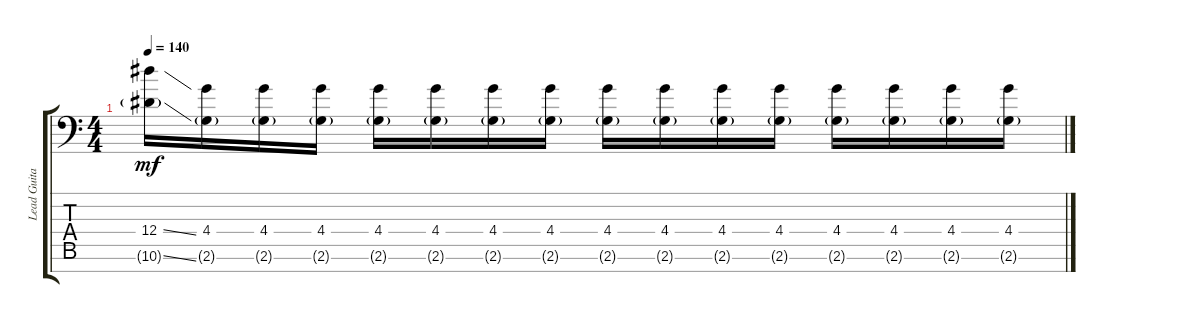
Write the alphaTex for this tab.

\track ("Lead Guitar #2" "Lead Guita") {instrument electricguitarjazz}
\staff {score tabs}
\tuning (Eb4 Bb3 F3 Eb3 Bb2 F2 Ab1) {hide}
\ts (4 4)
\tempo 140
\clef f4
\ks c
(12.4{ss} 10.6{ss g}).16{dy mf} (4.4 2.6{g}).16 (4.4 2.6{g}).16 (4.4 2.6{g}).16 (4.4 2.6{g}).16 (4.4 2.6{g}).16 (4.4 2.6{g}).16 (4.4 2.6{g}).16 (4.4 2.6{g}).16 (4.4 2.6{g}).16 (4.4 2.6{g}).16 (4.4 2.6{g}).16 (4.4 2.6{g}).16 (4.4 2.6{g}).16 (4.4 2.6{g}).16 (4.4 2.6{g}).16
